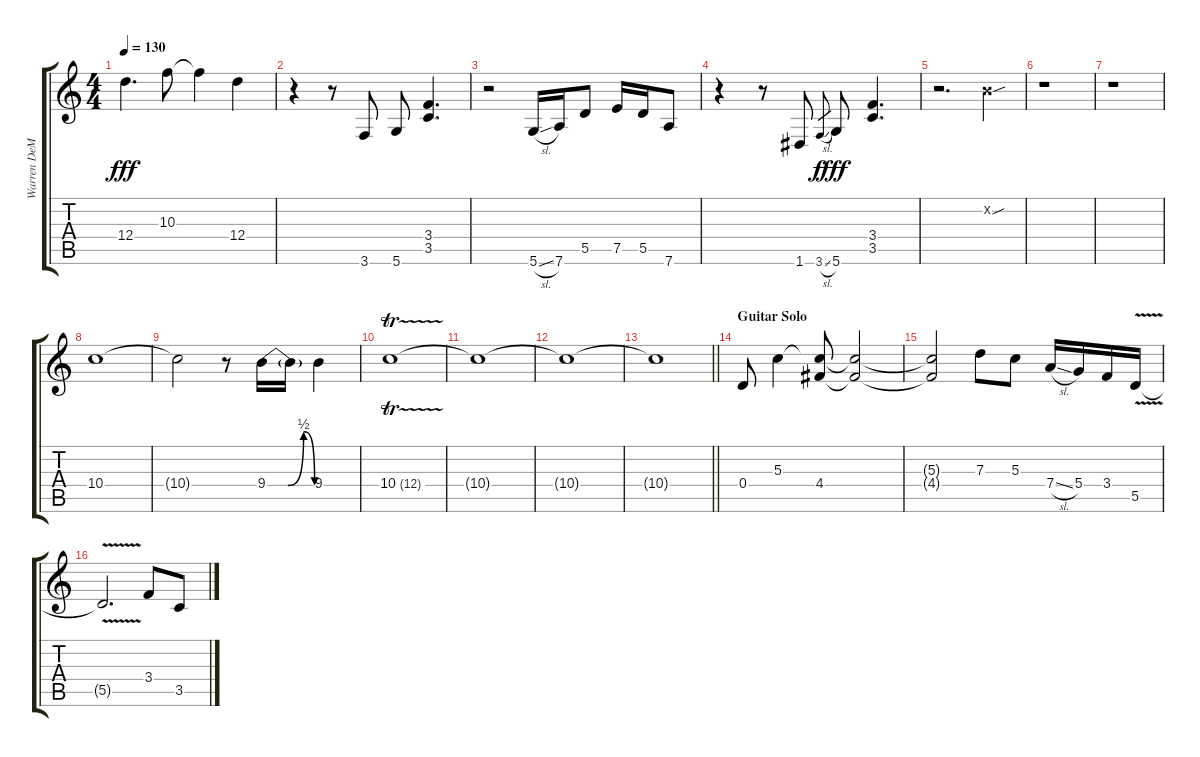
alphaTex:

\track ("Warren DeMartini - Lead Guitar" "Warren DeM") {instrument distortionguitar}
\staff {score tabs}
\tuning (E4 B3 G3 D3 A2 D2) {hide}
\ts (4 4)
\tempo 130
\clef g2
\ks c
12.4.4{d dy fff} 10.3.8 10.3{t}.4 12.4.4 |
r.4 r.8 3.6.8 5.6.8 (3.4 3.5).4{d} |
r.2 5.6{sl}.16 7.6.16 5.5.8 7.5.16 5.5.16 7.6.8 |
r.4 r.8 1.6.8 3.6{sl}.8{gr dy f} 5.6.8{dy fff} (3.4 3.5).4{d} |
r.2{d} 0.2{sou x}.4 |
r.1 |
r.1 |
10.4.1 |
10.4{t}.2 r.8 9.4{be (custom 0 0 26 0 46 2 60 0)}.16 9.4{t}.16 9.4.4 |
10.4{tr (12 32)}.1 |
10.4{t}.1 |
10.4{t}.1 |
\barLineRight lightlight
10.4{t}.1 |
\section ("" "Guitar Solo")
0.4.8 5.3.4 (5.3{t} 4.4).8 (5.3{t} 4.4{t}).2 |
(5.3{t} 4.4{t}).2 7.3.8 5.3.8 7.4{sl}.16 5.4.16 3.4.16 5.5{v}.16 |
5.5{t}.2{d} 3.4.8 3.5.8
